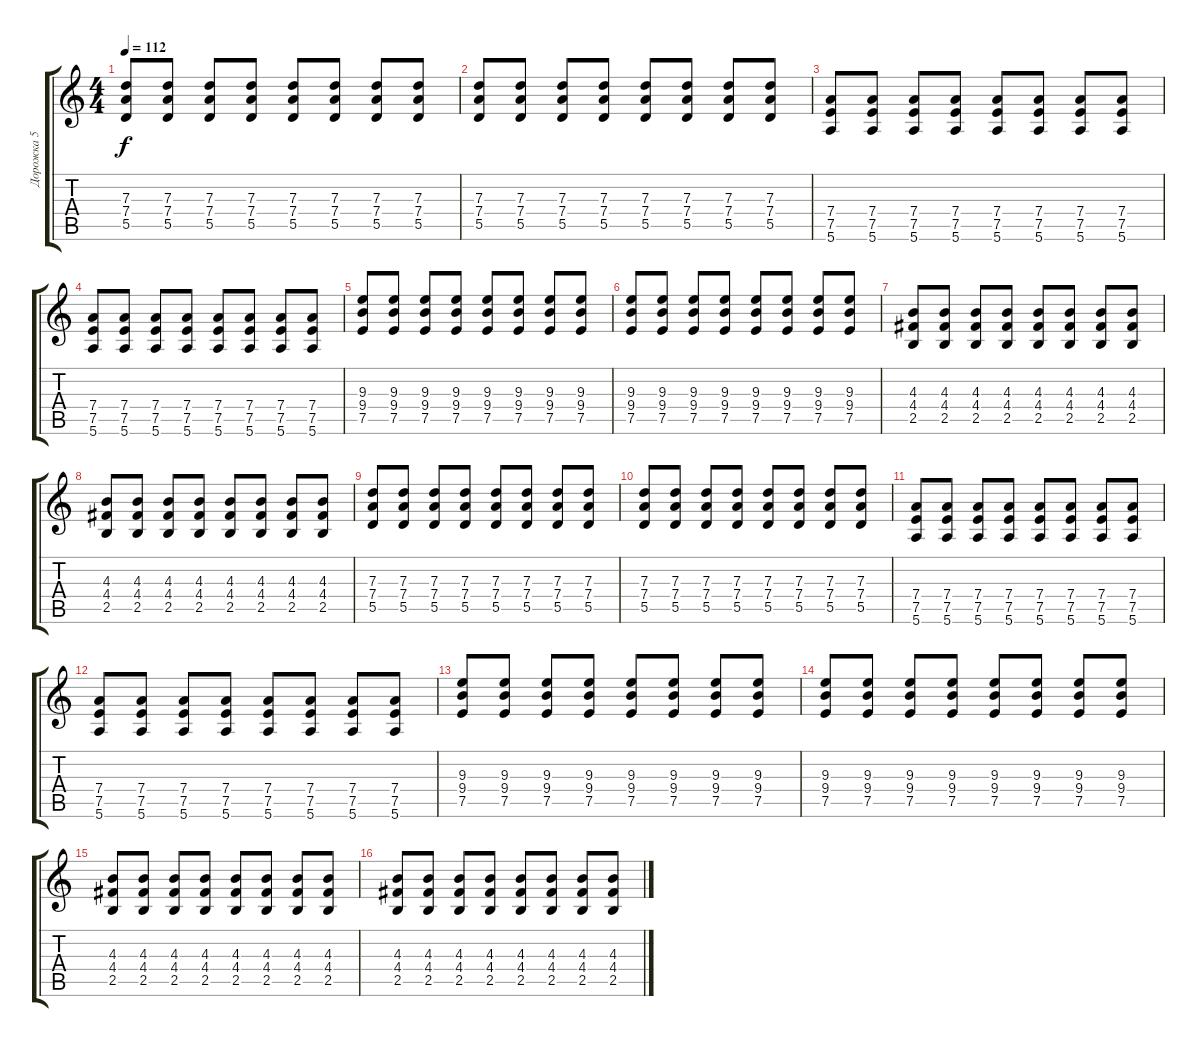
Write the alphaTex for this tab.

\track ("Дорожка 5" "Дорожка 5") {instrument distortionguitar}
\staff {score tabs}
\tuning (E4 B3 G3 D3 A2 E2) {hide}
\ts (4 4)
\tempo 112
\clef g2
\ks c
(7.3 7.4 5.5).8{dy f} (7.3 7.4 5.5).8 (7.3 7.4 5.5).8 (7.3 7.4 5.5).8 (7.3 7.4 5.5).8 (7.3 7.4 5.5).8 (7.3 7.4 5.5).8 (7.3 7.4 5.5).8 |
(7.3 7.4 5.5).8 (7.3 7.4 5.5).8 (7.3 7.4 5.5).8 (7.3 7.4 5.5).8 (7.3 7.4 5.5).8 (7.3 7.4 5.5).8 (7.3 7.4 5.5).8 (7.3 7.4 5.5).8 |
(7.4 7.5 5.6).8 (7.4 7.5 5.6).8 (7.4 7.5 5.6).8 (7.4 7.5 5.6).8 (7.4 7.5 5.6).8 (7.4 7.5 5.6).8 (7.4 7.5 5.6).8 (7.4 7.5 5.6).8 |
(7.4 7.5 5.6).8 (7.4 7.5 5.6).8 (7.4 7.5 5.6).8 (7.4 7.5 5.6).8 (7.4 7.5 5.6).8 (7.4 7.5 5.6).8 (7.4 7.5 5.6).8 (7.4 7.5 5.6).8 |
(9.3 9.4 7.5).8 (9.3 9.4 7.5).8 (9.3 9.4 7.5).8 (9.3 9.4 7.5).8 (9.3 9.4 7.5).8 (9.3 9.4 7.5).8 (9.3 9.4 7.5).8 (9.3 9.4 7.5).8 |
(9.3 9.4 7.5).8 (9.3 9.4 7.5).8 (9.3 9.4 7.5).8 (9.3 9.4 7.5).8 (9.3 9.4 7.5).8 (9.3 9.4 7.5).8 (9.3 9.4 7.5).8 (9.3 9.4 7.5).8 |
(4.3 4.4 2.5).8 (4.3 4.4 2.5).8 (4.3 4.4 2.5).8 (4.3 4.4 2.5).8 (4.3 4.4 2.5).8 (4.3 4.4 2.5).8 (4.3 4.4 2.5).8 (4.3 4.4 2.5).8 |
(4.3 4.4 2.5).8 (4.3 4.4 2.5).8 (4.3 4.4 2.5).8 (4.3 4.4 2.5).8 (4.3 4.4 2.5).8 (4.3 4.4 2.5).8 (4.3 4.4 2.5).8 (4.3 4.4 2.5).8 |
(7.3 7.4 5.5).8 (7.3 7.4 5.5).8 (7.3 7.4 5.5).8 (7.3 7.4 5.5).8 (7.3 7.4 5.5).8 (7.3 7.4 5.5).8 (7.3 7.4 5.5).8 (7.3 7.4 5.5).8 |
(7.3 7.4 5.5).8 (7.3 7.4 5.5).8 (7.3 7.4 5.5).8 (7.3 7.4 5.5).8 (7.3 7.4 5.5).8 (7.3 7.4 5.5).8 (7.3 7.4 5.5).8 (7.3 7.4 5.5).8 |
(7.4 7.5 5.6).8 (7.4 7.5 5.6).8 (7.4 7.5 5.6).8 (7.4 7.5 5.6).8 (7.4 7.5 5.6).8 (7.4 7.5 5.6).8 (7.4 7.5 5.6).8 (7.4 7.5 5.6).8 |
(7.4 7.5 5.6).8 (7.4 7.5 5.6).8 (7.4 7.5 5.6).8 (7.4 7.5 5.6).8 (7.4 7.5 5.6).8 (7.4 7.5 5.6).8 (7.4 7.5 5.6).8 (7.4 7.5 5.6).8 |
(9.3 9.4 7.5).8 (9.3 9.4 7.5).8 (9.3 9.4 7.5).8 (9.3 9.4 7.5).8 (9.3 9.4 7.5).8 (9.3 9.4 7.5).8 (9.3 9.4 7.5).8 (9.3 9.4 7.5).8 |
(9.3 9.4 7.5).8 (9.3 9.4 7.5).8 (9.3 9.4 7.5).8 (9.3 9.4 7.5).8 (9.3 9.4 7.5).8 (9.3 9.4 7.5).8 (9.3 9.4 7.5).8 (9.3 9.4 7.5).8 |
(4.3 4.4 2.5).8 (4.3 4.4 2.5).8 (4.3 4.4 2.5).8 (4.3 4.4 2.5).8 (4.3 4.4 2.5).8 (4.3 4.4 2.5).8 (4.3 4.4 2.5).8 (4.3 4.4 2.5).8 |
(4.3 4.4 2.5).8 (4.3 4.4 2.5).8 (4.3 4.4 2.5).8 (4.3 4.4 2.5).8 (4.3 4.4 2.5).8 (4.3 4.4 2.5).8 (4.3 4.4 2.5).8 (4.3 4.4 2.5).8
